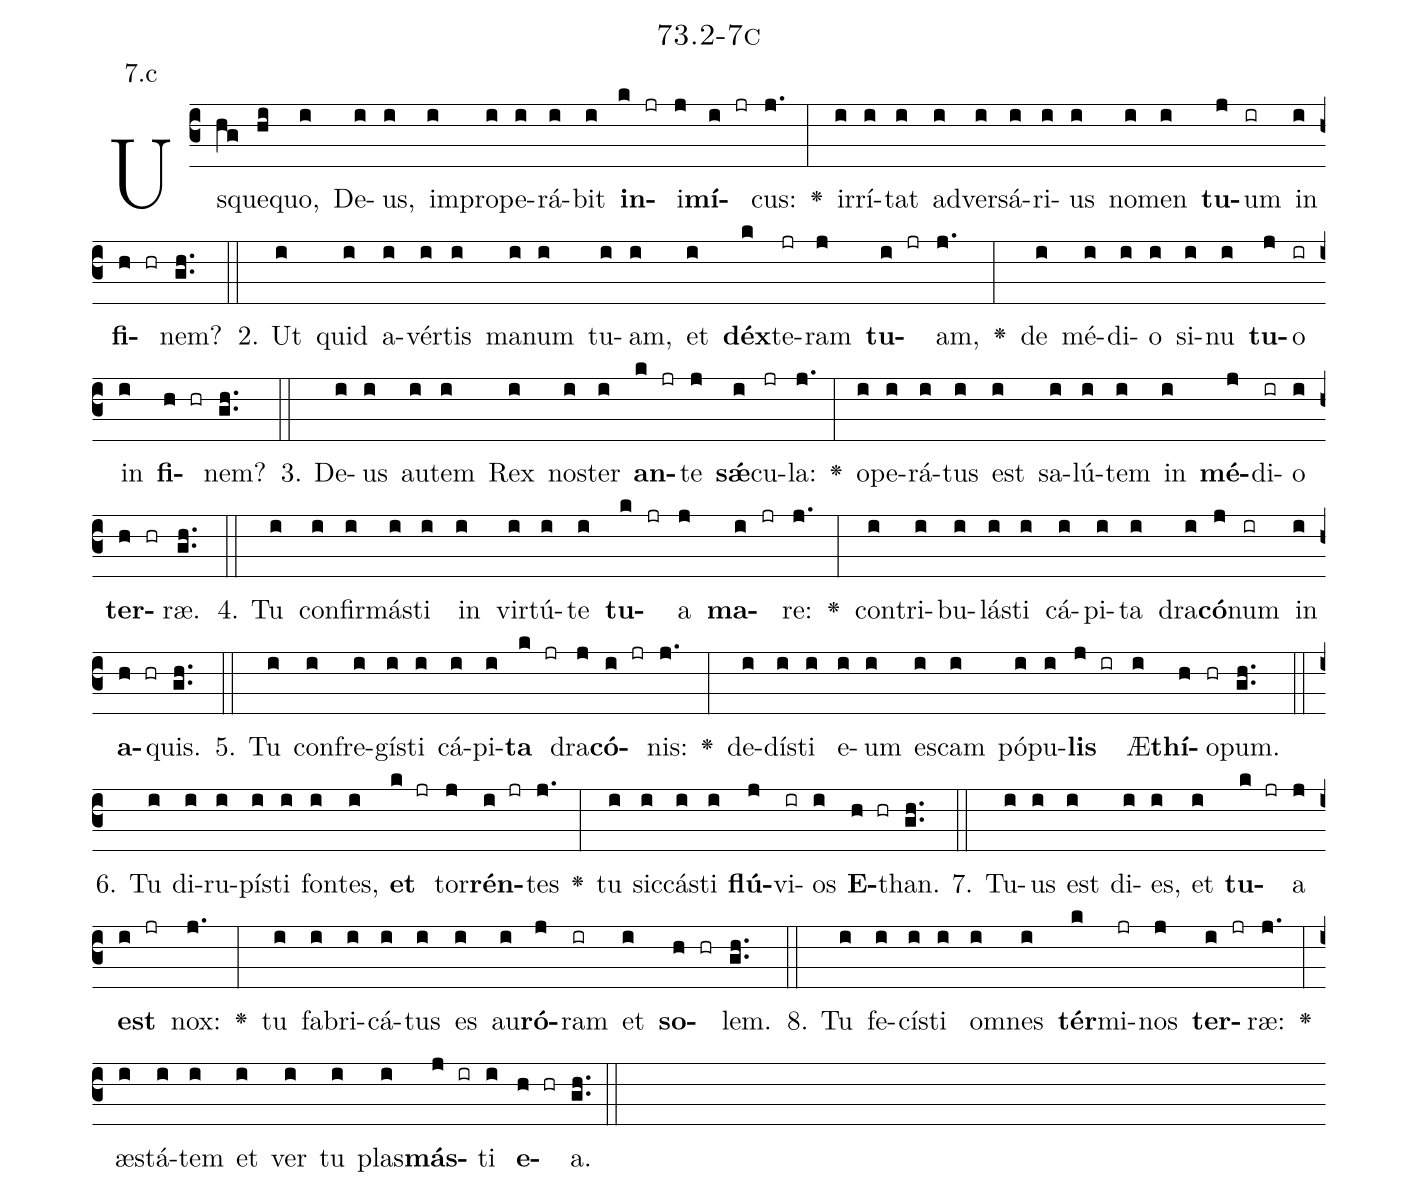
name: 73.2-7c;
annotation: 7.c;
%%
(c3)Us(hg)que(hi)quo,(i) De(i)us,(i) im(i)pro(i)pe(i)rá(i)bit(i) <b>in</b>(k jr)i(j)<b>mí</b>(i jr)cus:(j.) <v>\greheightstar</v>(:) ir(i)rí(i)tat(i) ad(i)ver(i)sá(i)ri(i)us(i) no(i)men(i) <b>tu</b>(j)um(ir) in(i) <b>fi</b>(h hr)nem?(gh..) (::)
2. Ut(i) quid(i) a(i)vér(i)tis(i) ma(i)num(i) tu(i)am,(i) et(i) <b>déx</b>(k)te(jr)ram(j) <b>tu</b>(i jr)am,(j.) <v>\greheightstar</v>(:) de(i) mé(i)di(i)o(i) si(i)nu(i) <b>tu</b>(j)o(ir) in(i) <b>fi</b>(h hr)nem?(gh..) (::)
3. De(i)us(i) au(i)tem(i) Rex(i) nos(i)ter(i) <b>an</b>(k jr)te(j) <b>sǽ</b>(i)cu(jr)la:(j.) <v>\greheightstar</v>(:) o(i)pe(i)rá(i)tus(i) est(i) sa(i)lú(i)tem(i) in(i) <b>mé</b>(j)di(ir)o(i) <b>ter</b>(h hr)ræ.(gh..) (::)
4. Tu(i) con(i)fir(i)más(i)ti(i) in(i) vir(i)tú(i)te(i) <b>tu</b>(k jr)a(j) <b>ma</b>(i jr)re:(j.) <v>\greheightstar</v>(:) con(i)tri(i)bu(i)lás(i)ti(i) cá(i)pi(i)ta(i) dra(i)<b>có</b>(j)num(ir) in(i) <b>a</b>(h hr)quis.(gh..) (::)
5. Tu(i) con(i)fre(i)gís(i)ti(i) cá(i)pi(i)<b>ta</b>(k jr) dra(j)<b>có</b>(i jr)nis:(j.) <v>\greheightstar</v>(:) de(i)dís(i)ti(i) e(i)um(i) es(i)cam(i) pó(i)pu(i)<b>lis</b>(j ir) Æ(i)<b>thí</b>(h)o(hr)pum.(gh..) (::)
6. Tu(i) di(i)ru(i)pís(i)ti(i) fon(i)tes,(i) <b>et</b>(k jr) tor(j)<b>rén</b>(i jr)tes(j.) <v>\greheightstar</v>(:) tu(i) sic(i)cás(i)ti(i) <b>flú</b>(j)vi(ir)os(i) <b>E</b>(h hr)than.(gh..) (::)
7. Tu(i)us(i) est(i) di(i)es,(i) et(i) <b>tu</b>(k jr)a(j) <b>est</b>(i jr) nox:(j.) <v>\greheightstar</v>(:) tu(i) fa(i)bri(i)cá(i)tus(i) es(i) au(i)<b>ró</b>(j)ram(ir) et(i) <b>so</b>(h hr)lem.(gh..) (::)
8. Tu(i) fe(i)cís(i)ti(i) om(i)nes(i) <b>tér</b>(k)mi(jr)nos(j) <b>ter</b>(i jr)ræ:(j.) <v>\greheightstar</v>(:) æs(i)tá(i)tem(i) et(i) ver(i) tu(i) plas(i)<b>más</b>(j ir)ti(i) <b>e</b>(h hr)a.(gh..) (::)
